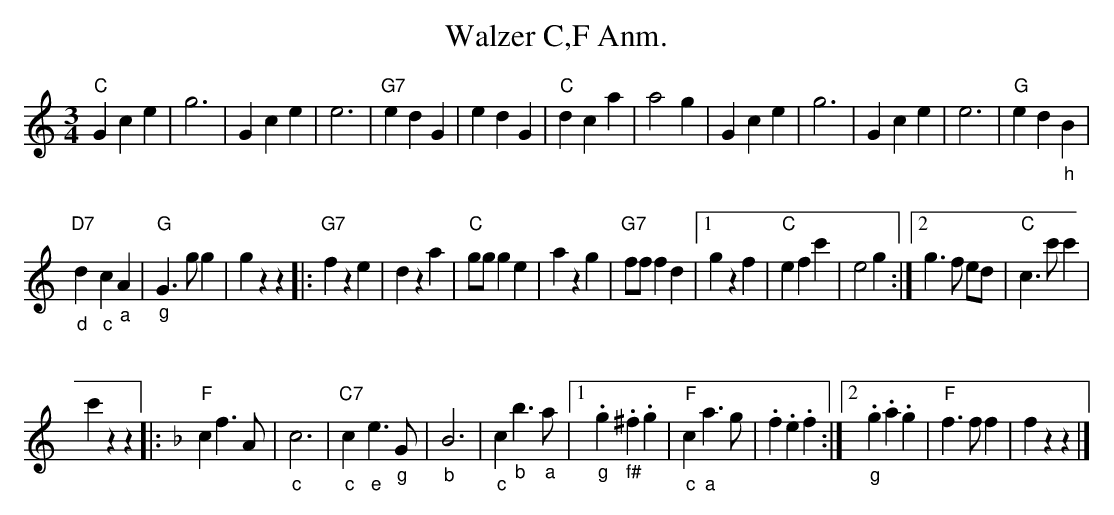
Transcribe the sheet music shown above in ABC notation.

X:1
T: Walzer C,F Anm.
M:3/4
L:1/4
K:C %%MIDI gchordon
"C"Gce | g3 | Gce | e3 | "G7"edG | edG | "C"dca | a2g | Gce | g3 | Gce | e3 | "G"ed"_h""_"B |
"D7""_d" "_""_"d"_c"c"_a"A | "G""_g"G>gg | g zz |: "G7"fze | dza | "C"g/g/ ge | azg | "G7"f/f/ fd |1 gzf | "C"efc' | e2g:|2 g>f e/d/ | "C"c>c' c' |
c'zz |: [K:F] "F"cf>A | "_c"c3 | "C7""_c"c"_e"e>"_g"G | "_b"B3 | "_c"c"_b"b>"_a"a |1 "_g".g"_f#".^f.g | "F""_c"c"_a"a>g | .f.e.f :|2 "_g".g.a.g | "F"f>ff | fzz |]
